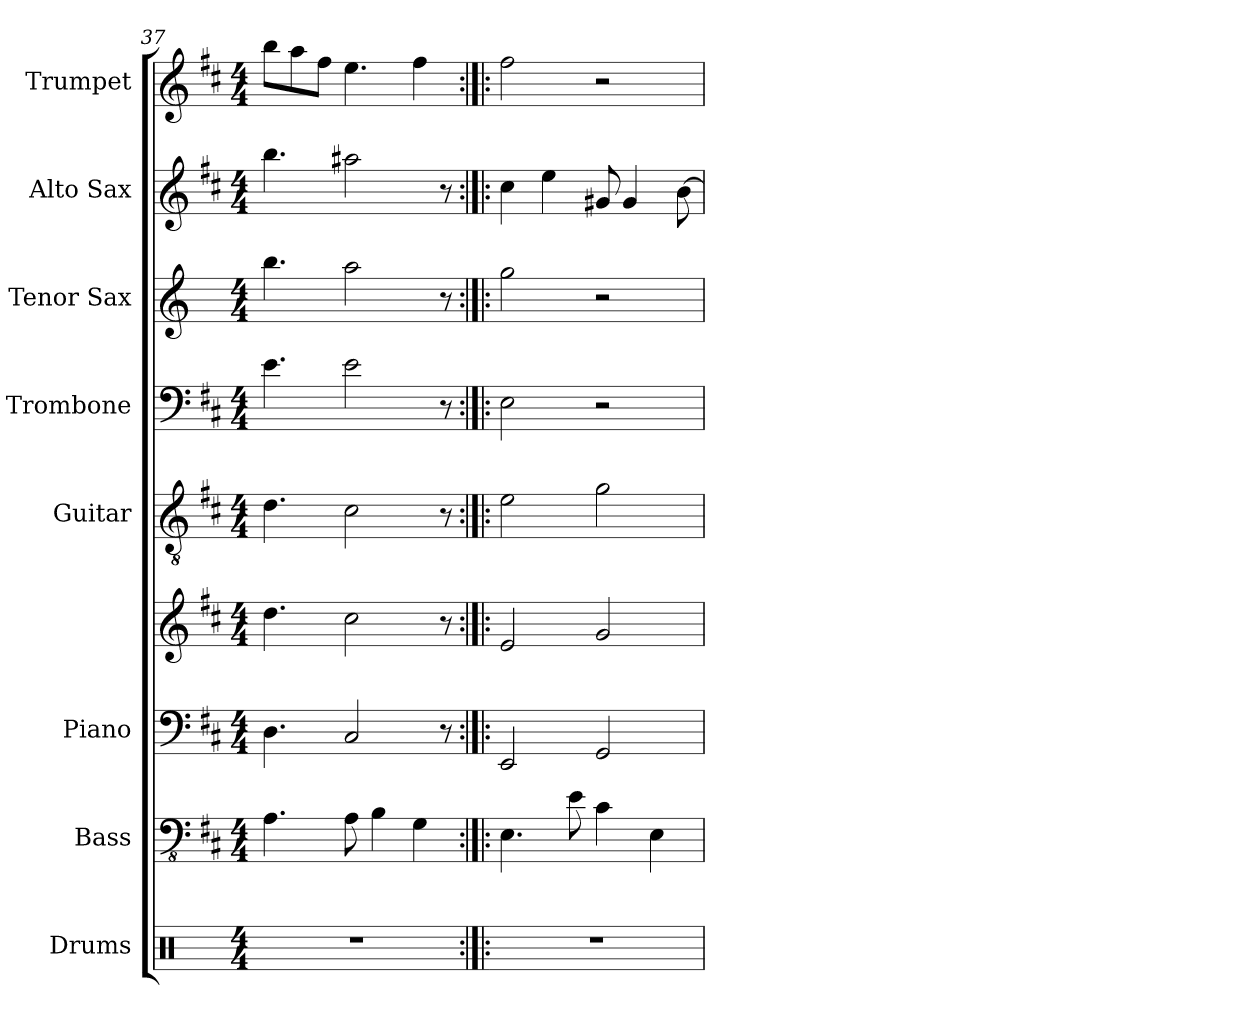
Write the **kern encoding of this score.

**kern	**kern	**kern	**kern	**kern	**kern	**kern	**kern	**kern
*part8	*part7	*part6	*part6	*part5	*part4	*part3	*part2	*part1
*staff9	*staff8	*staff7	*staff6	*staff5	*staff4	*staff3	*staff2	*staff1
*I"Drums	*I"Bass	*I"Piano	*	*I"Guitar	*I"Trombone	*I"Tenor Sax	*I"Alto Sax	*I"Trumpet
*I'Drums	*I'Bass	*I'Piano	*	*I'Gtr.	*I'Tbn.	*I'Tenor	*I'Alto	*I'Tpt.
*clefX	*clefFv4	*clefF4	*clefG2	*clefGv2	*clefF4	*clefG2	*clefG2	*clefG2
*	*	*	*	*	*	*ITrd8c14	*ITrd5c9	*ITrd1c2
*k[]	*k[f#c#]	*k[f#c#]	*k[f#c#]	*k[f#c#]	*k[f#c#]	*k[]	*k[b-]	*k[]
*M4/4	*M4/4	*M4/4	*M4/4	*M4/4	*M4/4	*M4/4	*M4/4	*M4/4
=37	=37	=37	=37	=37	=37	=37	=37	=37
1r	4.AA\	4.D\	4.dd\	4.d\	4.e\	4.b\	4.dd\	8aa\L
.	.	.	.	.	.	.	.	8gg\
.	.	.	.	.	.	.	.	8ee\J
.	8AA\	2C#/	2cc#\	2c#\	2e\	2a\	2cc#X\	4.dd\
.	4BB\	.	.	.	.	.	.	.
.	4GG\	.	.	.	.	.	.	4ee\
.	.	8r	8r	8r	8r	8r	8r	.
=38:|!|:	=38:|!|:	=38:|!|:	=38:|!|:	=38:|!|:	=38:|!|:	=38:|!|:	=38:|!|:	=38:|!|:
1r	4.EE\	2EE/	2e/	2e\	2E\	2g\	4e\	2ee\
.	.	.	.	.	.	.	4g\	.
.	8E\	.	.	.	.	.	.	.
.	4C#\	2GG/	2g/	2g\	2r	2r	8Bn/	2r
.	.	.	.	.	.	.	4B/	.
.	4EE\	.	.	.	.	.	.	.
.	.	.	.	.	.	.	[8d\	.
=	=	=	=	=	=	=	=	=
*-	*-	*-	*-	*-	*-	*-	*-	*-
